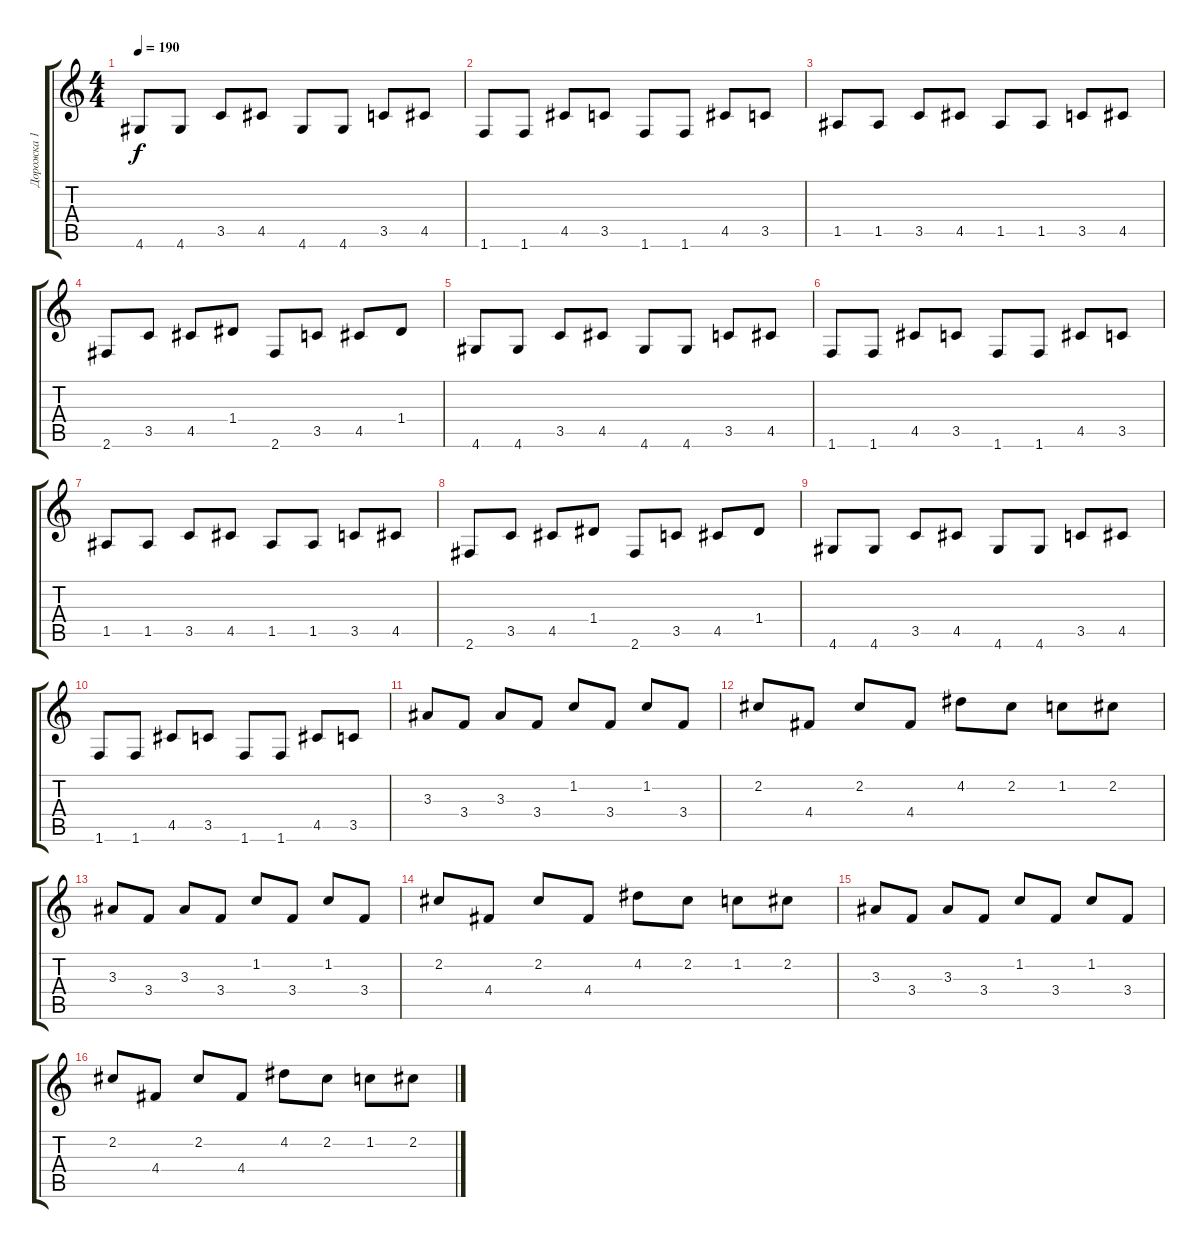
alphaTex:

\track ("Дорожка 1" "Дорожка 1") {instrument overdrivenguitar}
\staff {score tabs}
\tuning (E4 B3 G3 D3 A2 E2) {hide}
\ts (4 4)
\tempo 190
\clef g2
\ks c
4.6.8{dy f} 4.6.8 3.5.8 4.5.8 4.6.8 4.6.8 3.5.8 4.5.8 |
1.6.8 1.6.8 4.5.8 3.5.8 1.6.8 1.6.8 4.5.8 3.5.8 |
1.5.8 1.5.8 3.5.8 4.5.8 1.5.8 1.5.8 3.5.8 4.5.8 |
2.6.8 3.5.8 4.5.8 1.4.8 2.6.8 3.5.8 4.5.8 1.4.8 |
4.6.8 4.6.8 3.5.8 4.5.8 4.6.8 4.6.8 3.5.8 4.5.8 |
1.6.8 1.6.8 4.5.8 3.5.8 1.6.8 1.6.8 4.5.8 3.5.8 |
1.5.8 1.5.8 3.5.8 4.5.8 1.5.8 1.5.8 3.5.8 4.5.8 |
2.6.8 3.5.8 4.5.8 1.4.8 2.6.8 3.5.8 4.5.8 1.4.8 |
4.6.8 4.6.8 3.5.8 4.5.8 4.6.8 4.6.8 3.5.8 4.5.8 |
1.6.8 1.6.8 4.5.8 3.5.8 1.6.8 1.6.8 4.5.8 3.5.8 |
3.3.8 3.4.8 3.3.8 3.4.8 1.2.8 3.4.8 1.2.8 3.4.8 |
2.2.8 4.4.8 2.2.8 4.4.8 4.2.8 2.2.8 1.2.8 2.2.8 |
3.3.8 3.4.8 3.3.8 3.4.8 1.2.8 3.4.8 1.2.8 3.4.8 |
2.2.8 4.4.8 2.2.8 4.4.8 4.2.8 2.2.8 1.2.8 2.2.8 |
3.3.8 3.4.8 3.3.8 3.4.8 1.2.8 3.4.8 1.2.8 3.4.8 |
2.2.8 4.4.8 2.2.8 4.4.8 4.2.8 2.2.8 1.2.8 2.2.8
